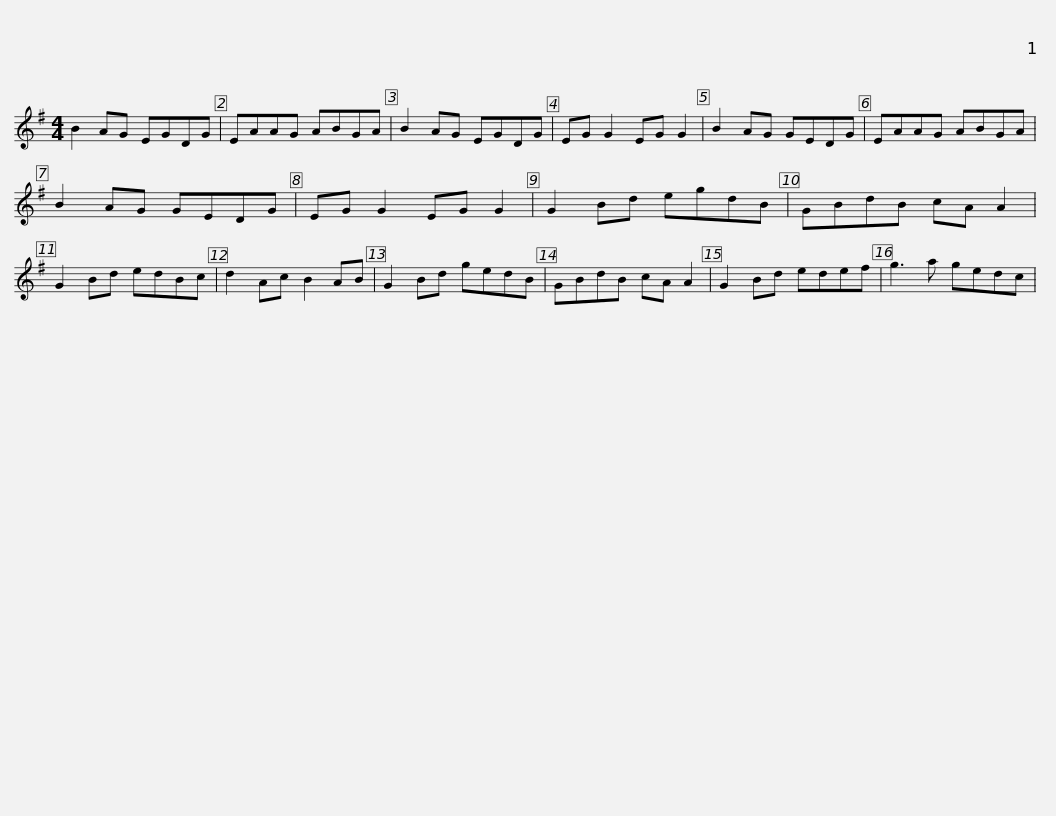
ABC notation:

X:1
L:1/8
M:4/4
I:linebreak $
K:G
V:1 treble
V:1
 B2 AG EGDG | EAAG ABGA | B2 AG EGDG | EG G2 EG G2 | B2 AG GEDG | %5
 EAAG ABGA |$ B2 AG GEDG | EG G2 EG G2 | G2 Bd egdB | GBdB cA A2 | %10
 G2 Bd edBc | d2 Ac B2 AB |$ G2 Bd gedB | GBdB cA A2 | G2 Bd edef | %15
 g3 a gedc | %16
